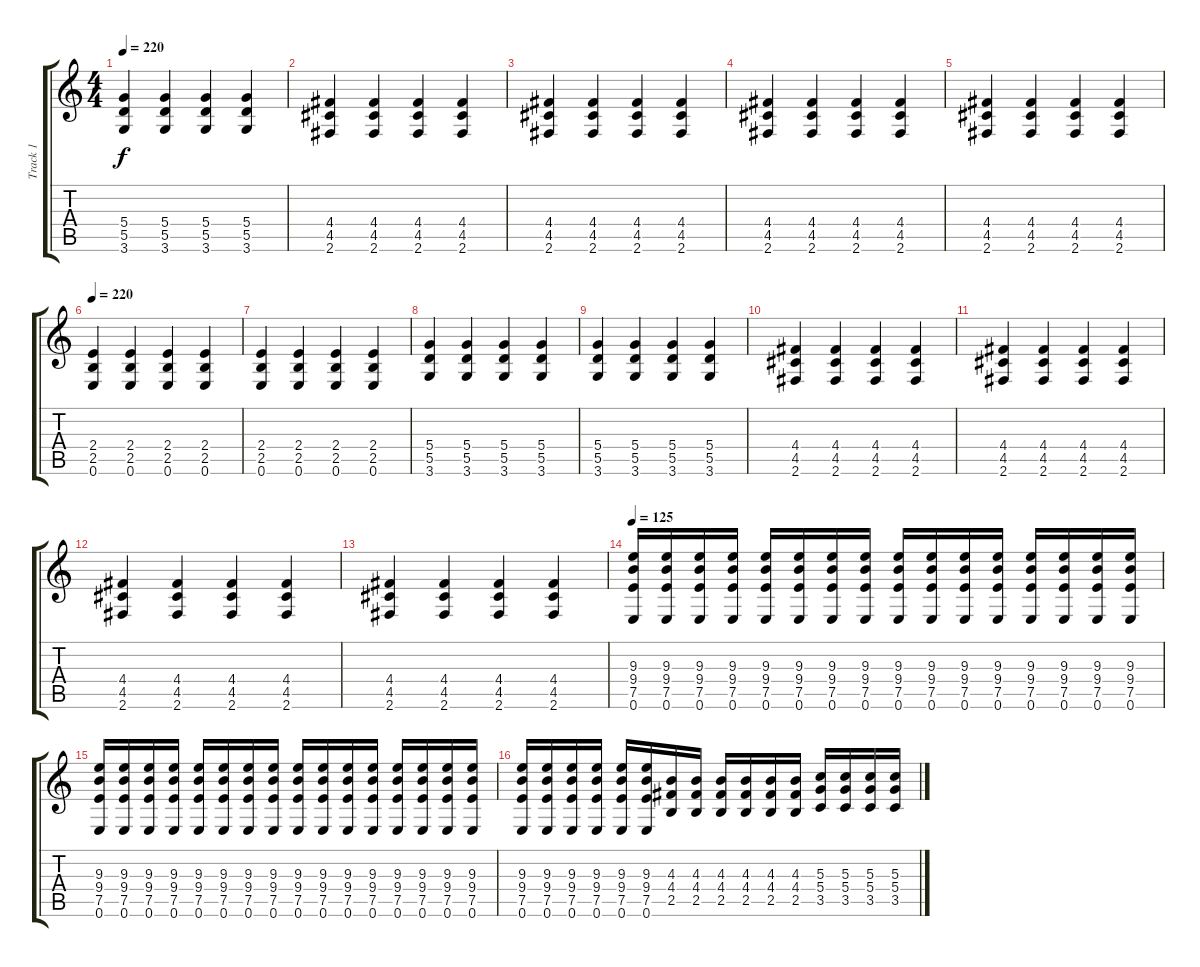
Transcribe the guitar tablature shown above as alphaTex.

\track ("Track 1" "Track 1") {instrument distortionguitar}
\staff {score tabs}
\tuning (E4 B3 G3 D3 A2 E2) {hide}
\ts (4 4)
\tempo 220
\clef g2
\ks c
(5.4 5.5 3.6).4{dy f} (5.4 5.5 3.6).4 (5.4 5.5 3.6).4 (5.4 5.5 3.6).4 |
(4.4 4.5 2.6).4 (4.4 4.5 2.6).4 (4.4 4.5 2.6).4 (4.4 4.5 2.6).4 |
(4.4 4.5 2.6).4 (4.4 4.5 2.6).4 (4.4 4.5 2.6).4 (4.4 4.5 2.6).4 |
(4.4 4.5 2.6).4 (4.4 4.5 2.6).4 (4.4 4.5 2.6).4 (4.4 4.5 2.6).4 |
(4.4 4.5 2.6).4 (4.4 4.5 2.6).4 (4.4 4.5 2.6).4 (4.4 4.5 2.6).4 |
\tempo 220
(2.4 2.5 0.6).4 (2.4 2.5 0.6).4 (2.4 2.5 0.6).4 (2.4 2.5 0.6).4 |
(2.4 2.5 0.6).4 (2.4 2.5 0.6).4 (2.4 2.5 0.6).4 (2.4 2.5 0.6).4 |
(5.4 5.5 3.6).4 (5.4 5.5 3.6).4 (5.4 5.5 3.6).4 (5.4 5.5 3.6).4 |
(5.4 5.5 3.6).4 (5.4 5.5 3.6).4 (5.4 5.5 3.6).4 (5.4 5.5 3.6).4 |
(4.4 4.5 2.6).4 (4.4 4.5 2.6).4 (4.4 4.5 2.6).4 (4.4 4.5 2.6).4 |
(4.4 4.5 2.6).4 (4.4 4.5 2.6).4 (4.4 4.5 2.6).4 (4.4 4.5 2.6).4 |
(4.4 4.5 2.6).4 (4.4 4.5 2.6).4 (4.4 4.5 2.6).4 (4.4 4.5 2.6).4 |
(4.4 4.5 2.6).4 (4.4 4.5 2.6).4 (4.4 4.5 2.6).4 (4.4 4.5 2.6).4 |
\tempo 125
(9.3 9.4 7.5 0.6).16 (9.3 9.4 7.5 0.6).16 (9.3 9.4 7.5 0.6).16 (9.3 9.4 7.5 0.6).16 (9.3 9.4 7.5 0.6).16 (9.3 9.4 7.5 0.6).16 (9.3 9.4 7.5 0.6).16 (9.3 9.4 7.5 0.6).16 (9.3 9.4 7.5 0.6).16 (9.3 9.4 7.5 0.6).16 (9.3 9.4 7.5 0.6).16 (9.3 9.4 7.5 0.6).16 (9.3 9.4 7.5 0.6).16 (9.3 9.4 7.5 0.6).16 (9.3 9.4 7.5 0.6).16 (9.3 9.4 7.5 0.6).16 |
(9.3 9.4 7.5 0.6).16 (9.3 9.4 7.5 0.6).16 (9.3 9.4 7.5 0.6).16 (9.3 9.4 7.5 0.6).16 (9.3 9.4 7.5 0.6).16 (9.3 9.4 7.5 0.6).16 (9.3 9.4 7.5 0.6).16 (9.3 9.4 7.5 0.6).16 (9.3 9.4 7.5 0.6).16 (9.3 9.4 7.5 0.6).16 (9.3 9.4 7.5 0.6).16 (9.3 9.4 7.5 0.6).16 (9.3 9.4 7.5 0.6).16 (9.3 9.4 7.5 0.6).16 (9.3 9.4 7.5 0.6).16 (9.3 9.4 7.5 0.6).16 |
(9.3 9.4 7.5 0.6).16 (9.3 9.4 7.5 0.6).16 (9.3 9.4 7.5 0.6).16 (9.3 9.4 7.5 0.6).16 (9.3 9.4 7.5 0.6).16 (9.3 9.4 7.5 0.6).16 (4.3 4.4 2.5).16 (4.3 4.4 2.5).16 (4.3 4.4 2.5).16 (4.3 4.4 2.5).16 (4.3 4.4 2.5).16 (4.3 4.4 2.5).16 (5.3 5.4 3.5).16 (5.3 5.4 3.5).16 (5.3 5.4 3.5).16 (5.3 5.4 3.5).16
